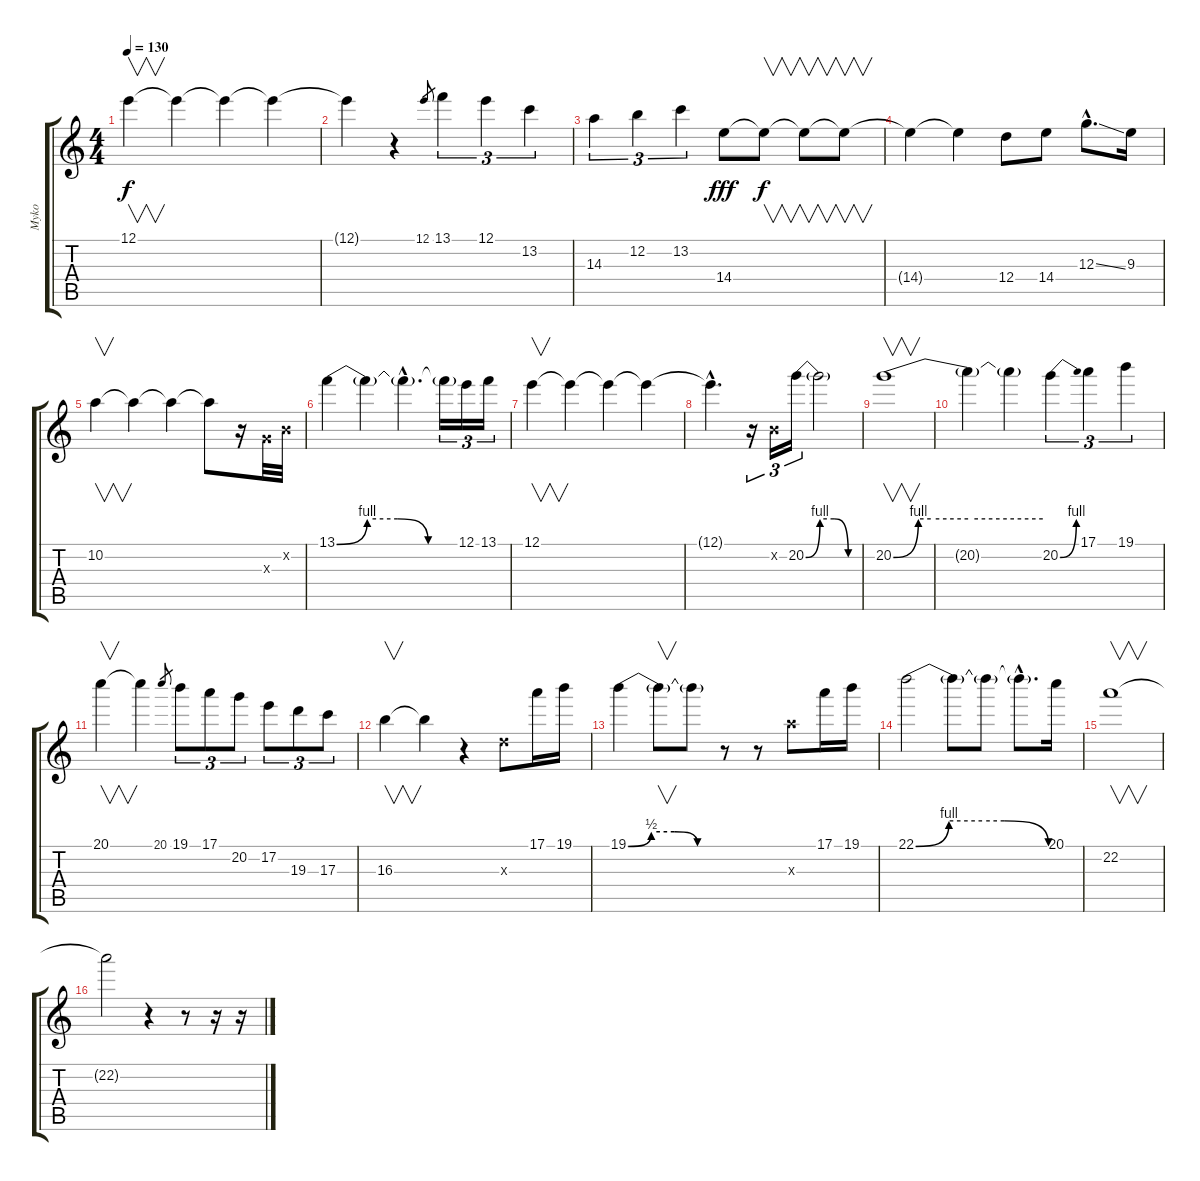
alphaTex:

\track ("Myko" "Myko") {instrument overdrivenguitar}
\staff {score tabs}
\tuning (E4 B3 G3 D3 A2 E2) {hide}
\ts (4 4)
\tempo 130
\clef g2
\ks c
12.1.4{v dy f} 12.1{t}.4 12.1{t}.4 12.1{t}.4 |
12.1{t}.4 r.4 12.1.8{gr} 13.1.4{tu (3 2)} 12.1.4{tu (3 2)} 13.2.4{tu (3 2)} |
14.3.4{tu (3 2)} 12.2.4{tu (3 2)} 13.2.4{tu (3 2)} 14.4.8{dy fff} 14.4{t}.8{v dy f} 14.4{t}.8{v} 14.4{t}.8{v} |
14.4{t}.4 14.4{t}.4 12.4.8{instrument overdrivenguitar} 14.4.8 12.3{ss hac}.8{d} 9.3.16 |
10.2.4{v} 10.2{t}.4 10.2{t}.4 10.2{t}.8 r.16 0.3{x}.32 0.2{x}.32 |
13.1{be (custom 0 0 15 4 30 4 45 0 60 0)}.4 13.1{t}.4 13.1{hac t}.4{d} 13.1{t}.16{tu (3 2)} 12.1.16{tu (3 2)} 13.1.16{tu (3 2)} |
12.1.4{v} 12.1{t}.4 12.1{t}.4 12.1{t}.4 |
12.1{hac t}.4{d} r.16{tu (3 2)} 0.2{x}.16{tu (3 2)} 20.2{be (custom 0 0 15 4 30 4 45 0 60 0)}.16{tu (3 2)} 20.2{t}.2 |
20.2{be (custom 0 0 10 4 15 4 30 4 60 4)}.1{v} |
20.2{t}.4 20.2{t}.4 20.2{be (bend 0 0 60 4)}.4{tu (3 2)} 17.1.4{tu (3 2)} 19.1.4{tu (3 2)} |
20.1.4{v} 20.1{t}.4 20.1.8{gr} 19.1.8{tu (3 2)} 17.1.8{tu (3 2)} 20.2.8{tu (3 2)} 17.2.8{tu (3 2)} 19.3.8{tu (3 2)} 17.3.8{tu (3 2)} |
16.3.4{v} 16.3{t}.4 r.4 7.3{x}.8 17.1.16 19.1.16 |
19.1{be (custom 0 0 15 2 30 2 45 0 60 0)}.4 19.1{t}.8{v} 19.1{t}.8 r.8 r.8 14.3{x}.8 17.1.16 19.1.16 |
22.1{be (custom 0 0 15 4 30 4 40 4 60 0)}.2 22.1{t}.8 22.1{t}.8 22.1{hac t}.8{d} 20.1.16 |
22.2.1{v volume 11} |
22.2{t}.2 r.4 r.8 r.16 r.16
